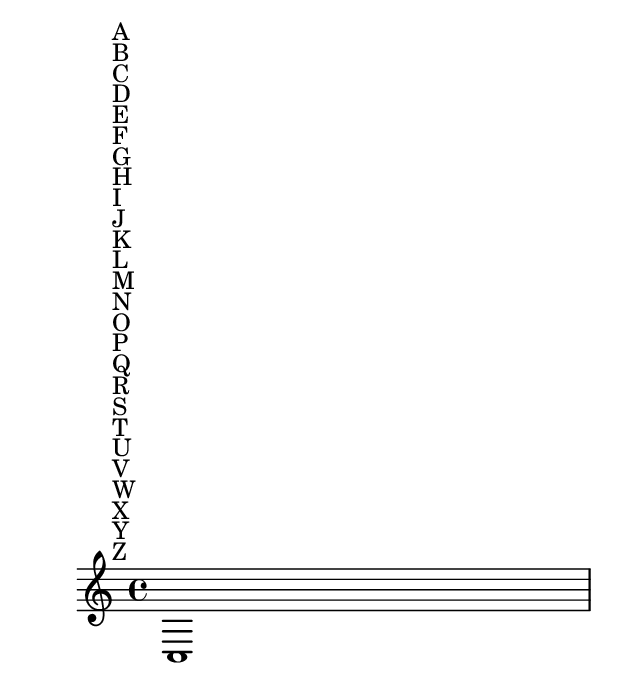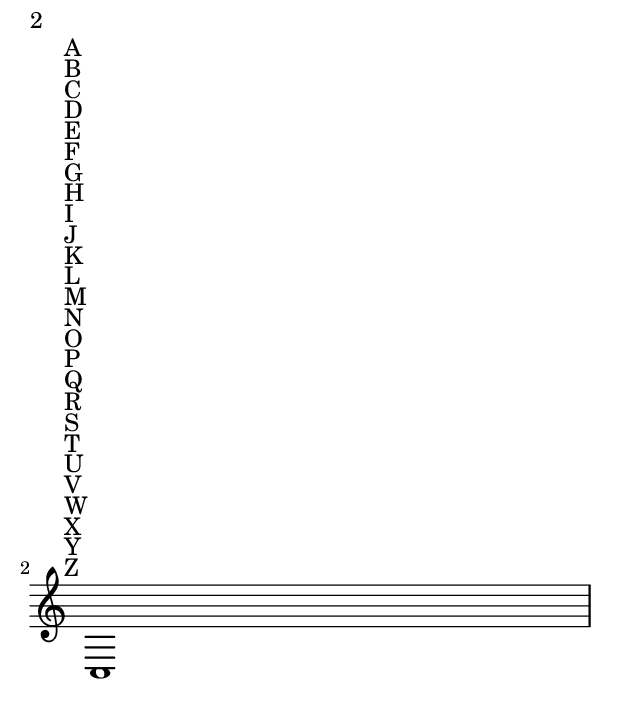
%% Generated by lilypond-book
%% Options: [exampleindent=10.16\mm,indent=0\mm,line-width=160\mm,paper-height=845.047\pt,paper-width=597.508\pt,papersize='(cons (* 597.508 pt) (* 845.047 pt))]
\include "lilypond-book-preamble.ly"


% ****************************************************************
% Start cut-&-pastable-section
% ****************************************************************

#(ly:set-option 'eps-box-padding 3.000000)



\paper {
  #(set-paper-size '(cons (* 597.508 pt) (* 845.047 pt)))
  indent = 0\mm
  line-width = 160\mm
  % offset the left padding, also add 1mm as lilypond creates cropped
  % images with a little space on the right
  line-width = #(- line-width (* mm  3.000000) (* mm 1))
}

\layout {
  
}




% ****************************************************************
% ly snippet:
% ****************************************************************
\sourcefilename "/lilypond-2.25.16/input/regression/page-breaking-marks.ly"
\sourcefileline 0
\version "2.23.14"

\header {
  texidoc = "The height of marks is taken into account during page
breaking."
}

#(set-default-paper-size "a6")

\book {
  \repeat unfold 2
  { \textMark \markup \column {A B C D E F G H I J K L M N O P Q R S T U V W X Y Z} c1 \break }
}



% ****************************************************************
% end ly snippet
% ****************************************************************
